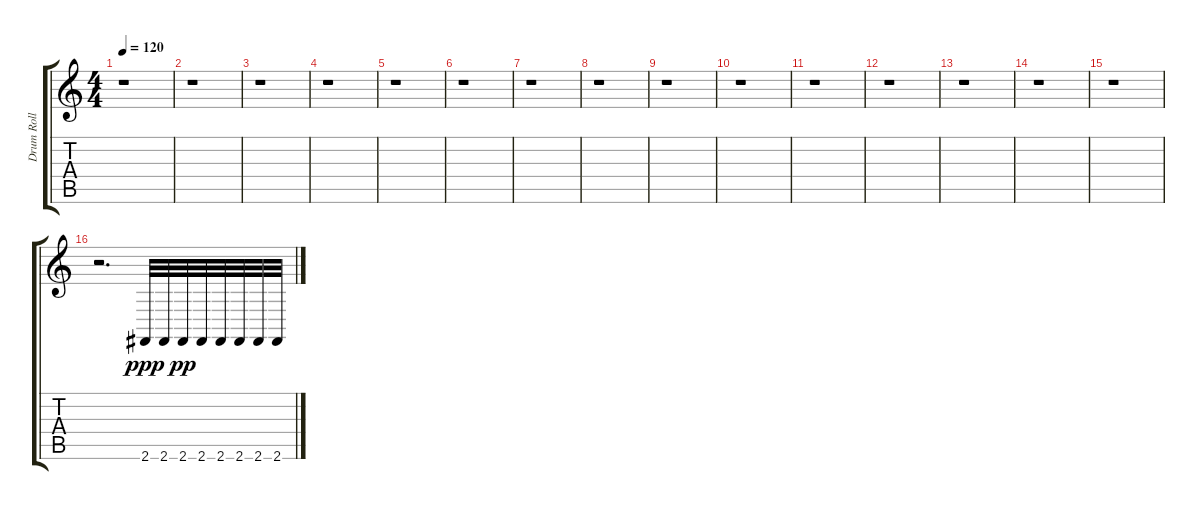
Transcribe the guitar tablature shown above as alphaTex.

\track ("Drum Roll" "Drum Roll") {instrument timpani}
\staff {score tabs}
\tuning (E4 B3 G3 D3 A2 E2) {hide}
\ts (4 4)
\tempo 120
\clef g2
\ks c
r.1{dy fff} |
r.1 |
r.1 |
r.1 |
r.1 |
r.1 |
r.1 |
r.1 |
r.1 |
r.1 |
r.1 |
r.1 |
r.1 |
r.1 |
r.1 |
r.2{d} 2.6.32{dy ppp} 2.6.32 2.6.32{dy pp} 2.6.32 2.6.32 2.6.32 2.6.32 2.6.32
